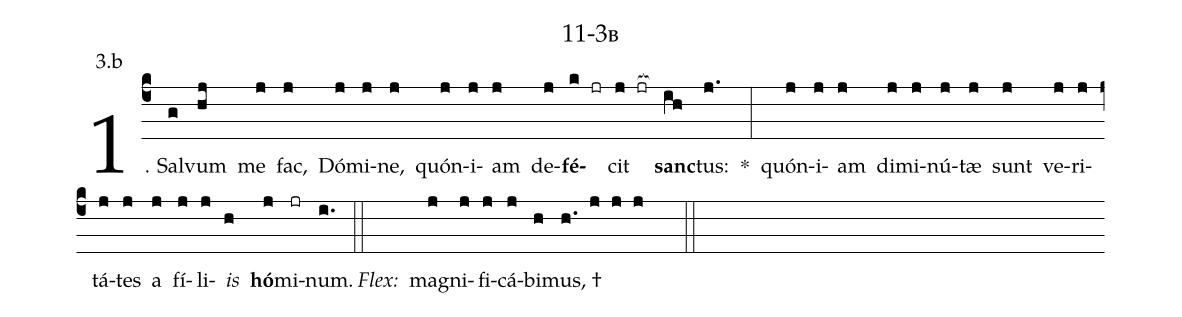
name: 11-3b;
annotation: 3.b;
%%
(c4)1. Sal(g)vum(hj) me(j) fac,(j) Dó(j)mi(j)ne,(j) quón(j)i(j)am(j) de(j)<b>fé</b>(k jr)cit(j jr[ocb:1{]) <b>sanc</b>(ih[ocb:0}])tus:(j.) *(:) quón(j)i(j)am(j) di(j)mi(j)nú(j)tæ(j) sunt(j) ve(j)ri(j)tá(j)tes(j) a(j) fí(j)li(j)<i>is</i>(h) <b>hó</b>(j)mi(jr)num.(i.) (::)
<i>Flex:</i>()  ma(j)gni(j)fi(j)cá(j)bi(h)mus, †(h. j j j  ::)
